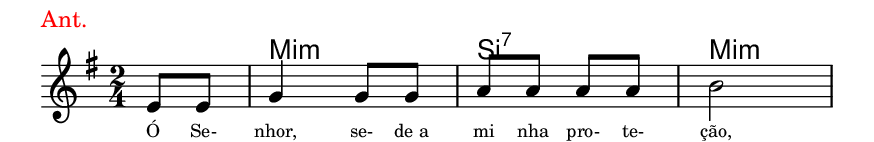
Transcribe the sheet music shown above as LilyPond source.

\version "2.20.0"
#(set! paper-alist (cons '("linha" . (cons (* 148 mm) (* 24 mm))) paper-alist))

\paper {
  #(set-paper-size "linha")
  ragged-right = ##f
}

\language "portugues"


harmonia = \chordmode {
    \key sol \major
    \time 2/4
    \partial 4
%harmonia
  r4 mi2:m si:7 mi:m
%/harmonia
}
melodia = \fixed do' {
    \key sol \major
    \time 2/4
    \partial 4
%recitação
    mi8 mi
    sol4 sol8 sol
    la la la la
    si2
    \bar "|"
%/recitação
}
letra = \lyricmode {
    \teeny
    Ó Se- nhor, se- de_a mi nha pro- te- ção,
    %\tweak self-alignment-X #1  \markup{aten-}
    %\tweak self-alignment-X #-1 \markup{\bold{dei}-me por pie-}
    %\tweak self-alignment-X #-1 \markup{\bold{da}de e escu-}
    %\tweak self-alignment-X #-1 \markup{\bold{tai} minha ora-}
    %\tweak self-alignment-X #-1 \markup{\bold{ção!}}
}

\book {
  \paper {
      indent = 0\mm
      scoreTitleMarkup = \markup {
          \with-color #red
          \fromproperty #'header:piece
      }
  }
  \header {
    piece = "Ant."
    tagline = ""
  }
  \score {
    <<
      \new ChordNames {
        \set chordChanges = ##t
        \set noChordSymbol = ""
        \harmonia
      }
      \new Voice = "canto" { \melodia }
      \new Lyrics \lyricsto "canto" \letra
    >>
  }
}